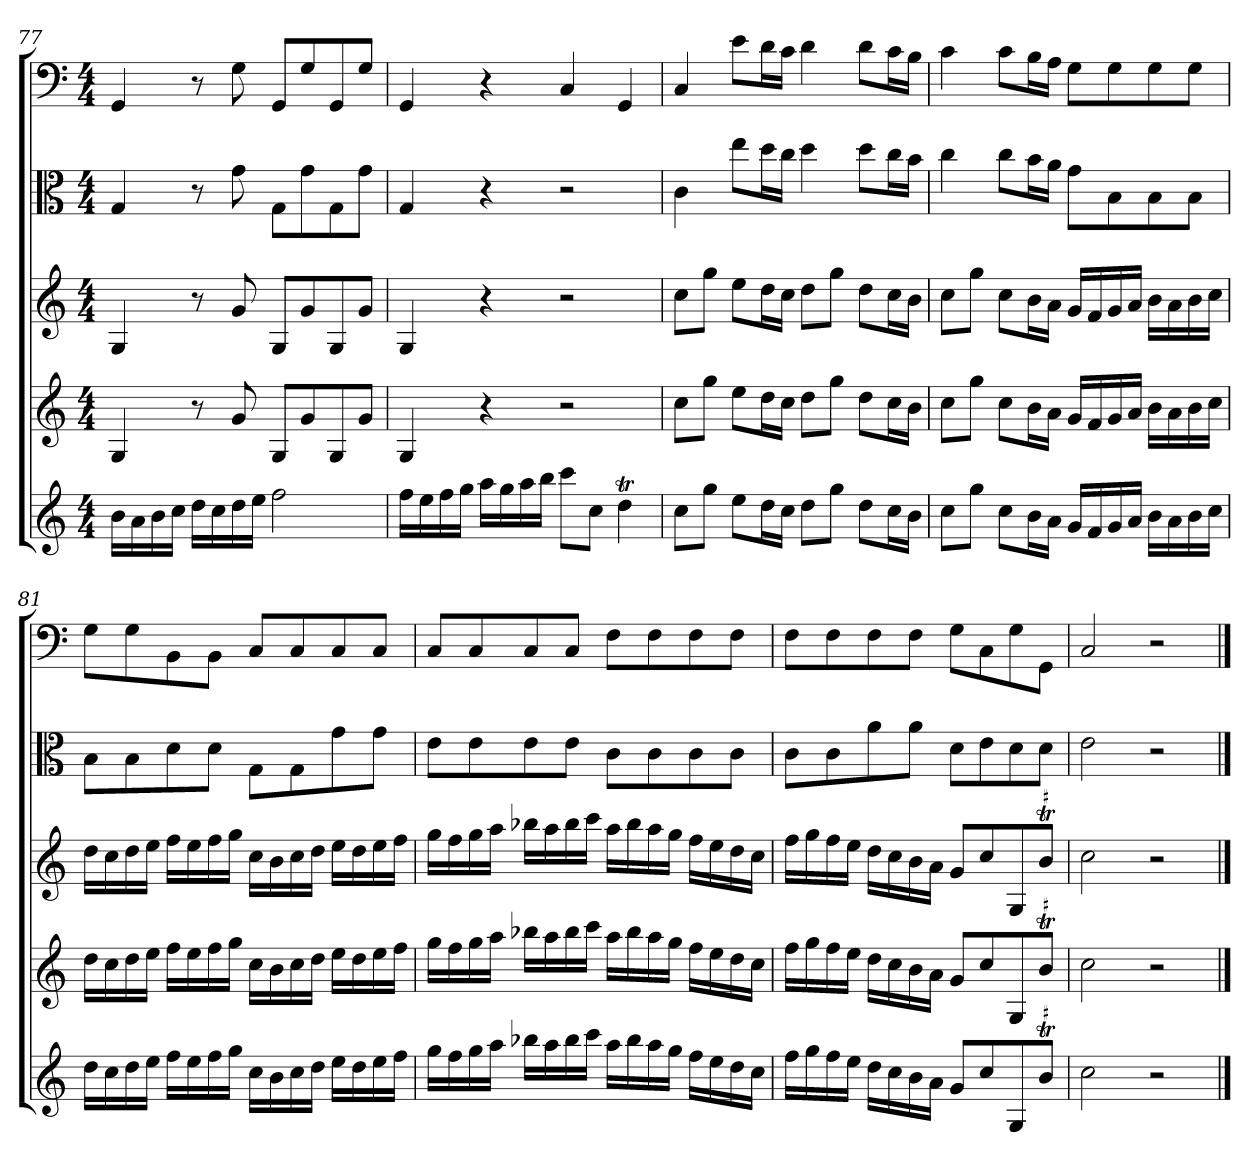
**kern	**kern	**kern	**kern	**kern
*part5	*part4	*part3	*part2	*part1
*staff5	*staff4	*staff3	*staff2	*staff1
*clefG2	*clefG2	*clefG2	*clefC3	*clefF4
*k[]	*k[]	*k[]	*k[]	*k[]
*C:	*C:	*C:	*C:	*C:
*M4/4	*M4/4	*M4/4	*M4/4	*M4/4
=77	=77	=77	=77	=77
16b\LL	4G/	4G/	4G/	4GG/
16a\	.	.	.	.
16b\	.	.	.	.
16cc\JJ	.	.	.	.
16dd\LL	8r	8r	8r	8r
16cc\	.	.	.	.
16dd\	8g/	8g/	8g\	8G\
16ee\JJ	.	.	.	.
2ff\	8G/L	8G/L	8G\L	8GG/L
.	8g/	8g/	8g\	8G/
.	8G/	8G/	8G\	8GG/
.	8g/J	8g/J	8g\J	8G/J
=78	=78	=78	=78	=78
16ff\LL	4G/	4G/	4G/	4GG/
16ee\	.	.	.	.
16ff\	.	.	.	.
16gg\JJ	.	.	.	.
16aa\LL	4r	4r	4r	4r
16gg\	.	.	.	.
16aa\	.	.	.	.
16bb\JJ	.	.	.	.
8ccc\L	2r	2r	2r	4C/
8cc\J	.	.	.	.
4ddT\	.	.	.	4GG/
=79	=79	=79	=79	=79
8cc\L	8cc\L	8cc\L	4c\	4C/
8gg\J	8gg\J	8gg\J	.	.
8ee\L	8ee\L	8ee\L	8ee\L	8e\L
16dd\L	16dd\L	16dd\L	16dd\L	16d\L
16cc\JJ	16cc\JJ	16cc\JJ	16cc\JJ	16c\JJ
8dd\L	8dd\L	8dd\L	4dd\	4d\
8gg\J	8gg\J	8gg\J	.	.
8dd\L	8dd\L	8dd\L	8dd\L	8d\L
16cc\L	16cc\L	16cc\L	16cc\L	16c\L
16b\JJ	16b\JJ	16b\JJ	16b\JJ	16B\JJ
=80	=80	=80	=80	=80
8cc\L	8cc\L	8cc\L	4cc\	4c\
8gg\J	8gg\J	8gg\J	.	.
8cc\L	8cc\L	8cc\L	8cc\L	8c\L
16b\L	16b\L	16b\L	16b\L	16B\L
16a\JJ	16a\JJ	16a\JJ	16a\JJ	16A\JJ
16g/LL	16g/LL	16g/LL	8g\L	8G\L
16f/	16f/	16f/	.	.
16g/	16g/	16g/	8B\	8G\
16a/JJ	16a/JJ	16a/JJ	.	.
16b\LL	16b\LL	16b\LL	8B\	8G\
16a\	16a\	16a\	.	.
16b\	16b\	16b\	8B\J	8G\J
16cc\JJ	16cc\JJ	16cc\JJ	.	.
=81	=81	=81	=81	=81
16dd\LL	16dd\LL	16dd\LL	8B\L	8G\L
16cc\	16cc\	16cc\	.	.
16dd\	16dd\	16dd\	8B\	8G\
16ee\JJ	16ee\JJ	16ee\JJ	.	.
16ff\LL	16ff\LL	16ff\LL	8d\	8BB\
16ee\	16ee\	16ee\	.	.
16ff\	16ff\	16ff\	8d\J	8BB\J
16gg\JJ	16gg\JJ	16gg\JJ	.	.
16cc\LL	16cc\LL	16cc\LL	8G\L	8C/L
16b\	16b\	16b\	.	.
16cc\	16cc\	16cc\	8G\	8C/
16dd\JJ	16dd\JJ	16dd\JJ	.	.
16ee\LL	16ee\LL	16ee\LL	8g\	8C/
16dd\	16dd\	16dd\	.	.
16ee\	16ee\	16ee\	8g\J	8C/J
16ff\JJ	16ff\JJ	16ff\JJ	.	.
=82	=82	=82	=82	=82
16gg\LL	16gg\LL	16gg\LL	8e\L	8C/L
16ff\	16ff\	16ff\	.	.
16gg\	16gg\	16gg\	8e\	8C/
16aa\JJ	16aa\JJ	16aa\JJ	.	.
16bb-X\LL	16bb-X\LL	16bb-X\LL	8e\	8C/
16aa\	16aa\	16aa\	.	.
16bb-\	16bb-\	16bb-\	8e\J	8C/J
16ccc\JJ	16ccc\JJ	16ccc\JJ	.	.
16aa\LL	16aa\LL	16aa\LL	8c\L	8F\L
16bb-\	16bb-\	16bb-\	.	.
16aa\	16aa\	16aa\	8c\	8F\
16gg\JJ	16gg\JJ	16gg\JJ	.	.
16ff\LL	16ff\LL	16ff\LL	8c\	8F\
16ee\	16ee\	16ee\	.	.
16dd\	16dd\	16dd\	8c\J	8F\J
16cc\JJ	16cc\JJ	16cc\JJ	.	.
=83	=83	=83	=83	=83
16ff\LL	16ff\LL	16ff\LL	8c\L	8F\L
16gg\	16gg\	16gg\	.	.
16ff\	16ff\	16ff\	8c\	8F\
16ee\JJ	16ee\JJ	16ee\JJ	.	.
16dd\LL	16dd\LL	16dd\LL	8a\	8F\
16cc\	16cc\	16cc\	.	.
16b\	16b\	16b\	8a\J	8F\J
16a\JJ	16a\JJ	16a\JJ	.	.
8g/L	8g/L	8g/L	8d\L	8G\L
8cc/	8cc/	8cc/	8e\	8C\
8G/	8G/	8G/	8d\	8G\
!LO:TR:acc=#	!LO:TR:acc=#	!LO:TR:acc=#	!	!
8bT/J	8bT/J	8bT/J	8d\J	8GG\J
=84	=84	=84	=84	=84
2cc\	2cc\	2cc\	2e\	2C/
2r	2r	2r	2r	2r
==	==	==	==	==
*-	*-	*-	*-	*-
